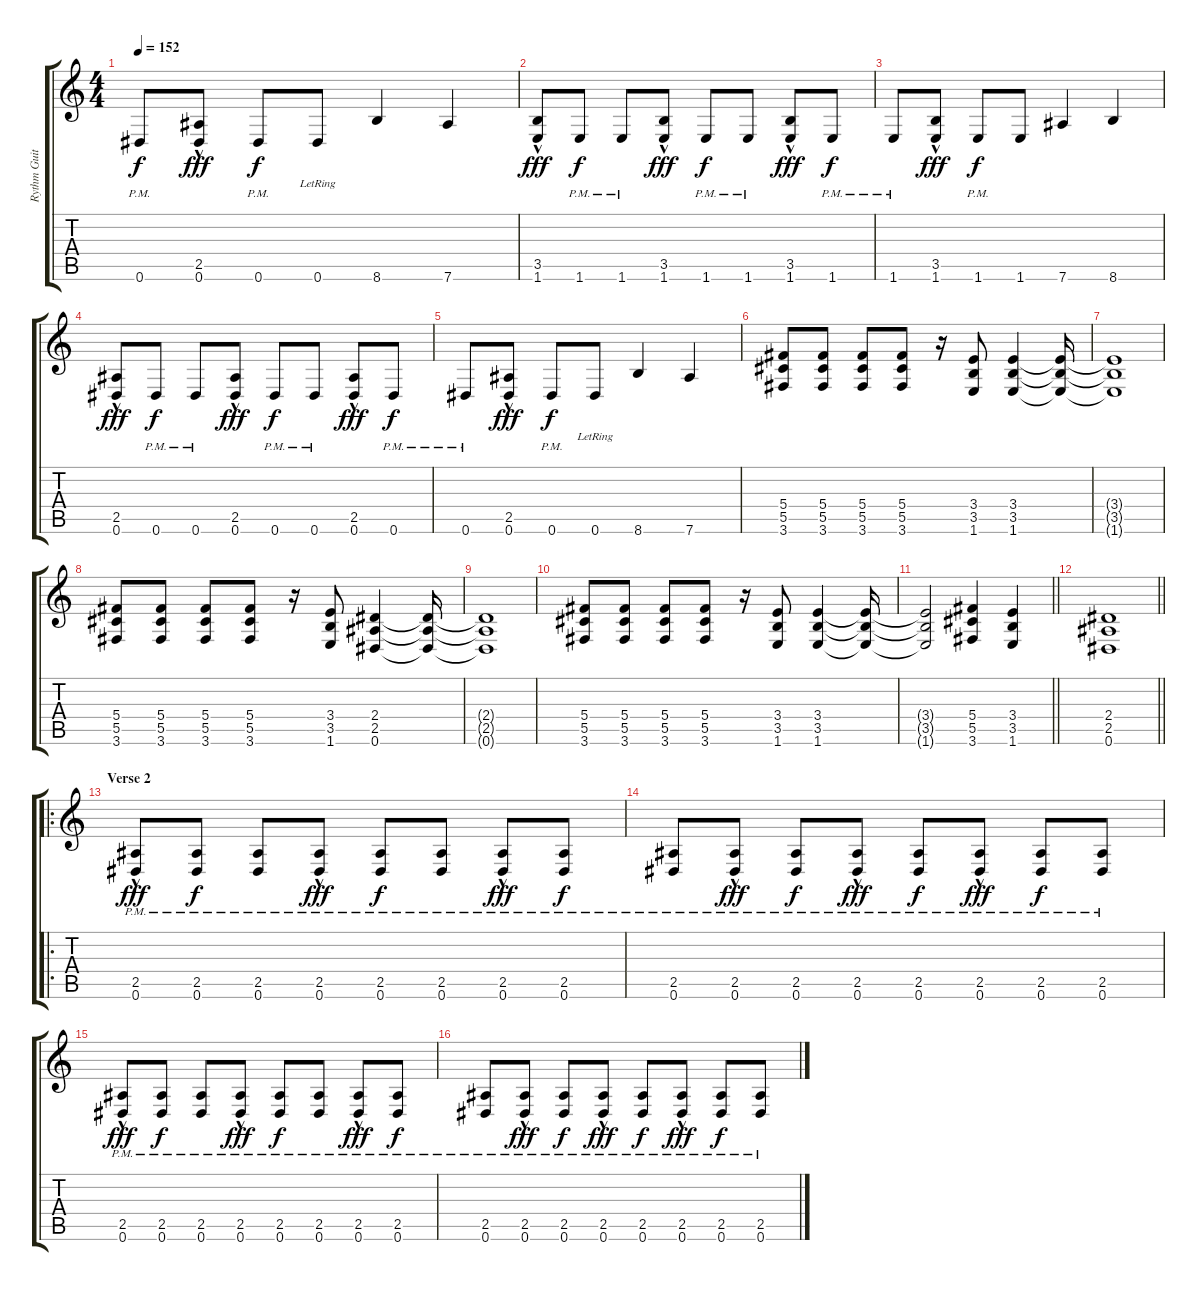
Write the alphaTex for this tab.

\track ("Rythm Guitar" "Rythm Guit") {instrument distortionguitar}
\staff {score tabs}
\tuning (Eb4 Bb3 Gb3 Db3 Ab2 Eb2) {hide}
\ts (4 4)
\tempo 152
\clef g2
\ks c
0.6{pm}.8{dy f} (2.5 0.6{hac}).8{dy fff} 0.6{pm}.8{dy f} 0.6{lr}.8 8.6.4 7.6.4 |
(3.5 1.6{hac}).8{dy fff} 1.6{pm}.8{dy f} 1.6{pm}.8 (3.5 1.6{hac}).8{dy fff} 1.6{pm}.8{dy f} 1.6{pm}.8 (3.5 1.6{hac}).8{dy fff} 1.6{pm}.8{dy f} |
1.6{pm}.8 (3.5 1.6{hac}).8{dy fff} 1.6{pm}.8{dy f} 1.6.8 7.6.4 8.6.4 |
(2.5 0.6{hac}).8{dy fff} 0.6{pm}.8{dy f} 0.6{pm}.8 (2.5 0.6{hac}).8{dy fff} 0.6{pm}.8{dy f} 0.6{pm}.8 (2.5 0.6{hac}).8{dy fff} 0.6{pm}.8{dy f} |
0.6{pm}.8 (2.5 0.6{hac}).8{dy fff} 0.6{pm}.8{dy f} 0.6{lr}.8 8.6.4 7.6.4 |
(5.4 5.5 3.6).8 (5.4 5.5 3.6).8 (5.4 5.5 3.6).8 (5.4 5.5 3.6).8 r.16 (3.4 3.5 1.6).8 (3.4 3.5 1.6).4 (3.4{t} 3.5{t} 1.6{t}).16 |
(3.4{t} 3.5{t} 1.6{t}).1 |
(5.4 5.5 3.6).8 (5.4 5.5 3.6).8 (5.4 5.5 3.6).8 (5.4 5.5 3.6).8 r.16 (3.4 3.5 1.6).8 (2.4 2.5 0.6).4 (2.4{t} 2.5{t} 0.6{t}).16 |
(2.4{t} 2.5{t} 0.6{t}).1 |
(5.4 5.5 3.6).8 (5.4 5.5 3.6).8 (5.4 5.5 3.6).8 (5.4 5.5 3.6).8 r.16 (3.4 3.5 1.6).8 (3.4 3.5 1.6).4 (3.4{t} 3.5{t} 1.6{t}).16 |
\barLineRight lightlight
(3.4{t} 3.5{t} 1.6{t}).2 (5.4 5.5 3.6).4 (3.4 3.5 1.6).4 |
\barLineRight lightlight
(2.4 2.5 0.6).1 |
\ro
\section ("" "Verse 2")
(2.5{pm} 0.6{hac pm}).8{dy fff} (2.5{pm} 0.6{pm}).8{dy f} (2.5{pm} 0.6{pm}).8 (2.5{pm} 0.6{hac pm}).8{dy fff} (2.5{pm} 0.6{pm}).8{dy f} (2.5{pm} 0.6{pm}).8 (2.5{pm} 0.6{hac pm}).8{dy fff} (2.5{pm} 0.6{pm}).8{dy f} |
(2.5{pm} 0.6{pm}).8 (2.5{pm} 0.6{hac pm}).8{dy fff} (2.5{pm} 0.6{pm}).8{dy f} (2.5{pm} 0.6{hac pm}).8{dy fff} (2.5{pm} 0.6{pm}).8{dy f} (2.5{pm} 0.6{hac pm}).8{dy fff} (2.5{pm} 0.6{pm}).8{dy f} (2.5{pm} 0.6{pm}).8 |
(2.5{pm} 0.6{hac pm}).8{dy fff} (2.5{pm} 0.6{pm}).8{dy f} (2.5{pm} 0.6{pm}).8 (2.5{pm} 0.6{hac pm}).8{dy fff} (2.5{pm} 0.6{pm}).8{dy f} (2.5{pm} 0.6{pm}).8 (2.5{pm} 0.6{hac pm}).8{dy fff} (2.5{pm} 0.6{pm}).8{dy f} |
(2.5{pm} 0.6{pm}).8 (2.5{pm} 0.6{hac pm}).8{dy fff} (2.5{pm} 0.6{pm}).8{dy f} (2.5{pm} 0.6{hac pm}).8{dy fff} (2.5{pm} 0.6{pm}).8{dy f} (2.5{pm} 0.6{hac pm}).8{dy fff} (2.5{pm} 0.6{pm}).8{dy f} (2.5{pm} 0.6{pm}).8
